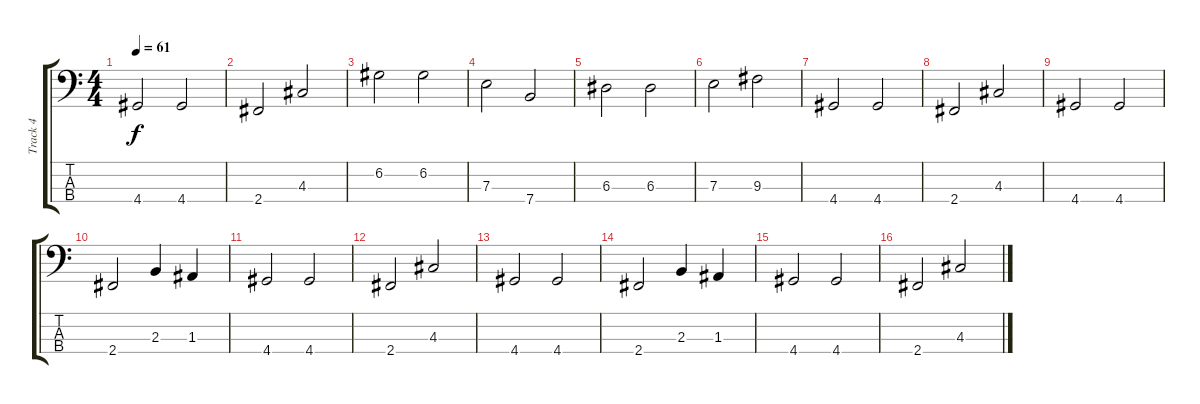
\track ("Track 4" "Track 4") {instrument electricbassfinger}
\staff {score tabs}
\tuning (G2 D2 A1 E1) {hide}
\ts (4 4)
\tempo 61
\clef f4
\ks c
4.4.2{dy f} 4.4.2 |
2.4.2 4.3.2 |
6.2.2 6.2.2 |
7.3.2 7.4.2 |
6.3.2 6.3.2 |
7.3.2 9.3.2 |
4.4.2 4.4.2 |
2.4.2 4.3.2 |
4.4.2 4.4.2 |
2.4.2 2.3.4 1.3.4 |
4.4.2 4.4.2 |
2.4.2 4.3.2 |
4.4.2 4.4.2 |
2.4.2 2.3.4 1.3.4 |
4.4.2 4.4.2 |
2.4.2 4.3.2
